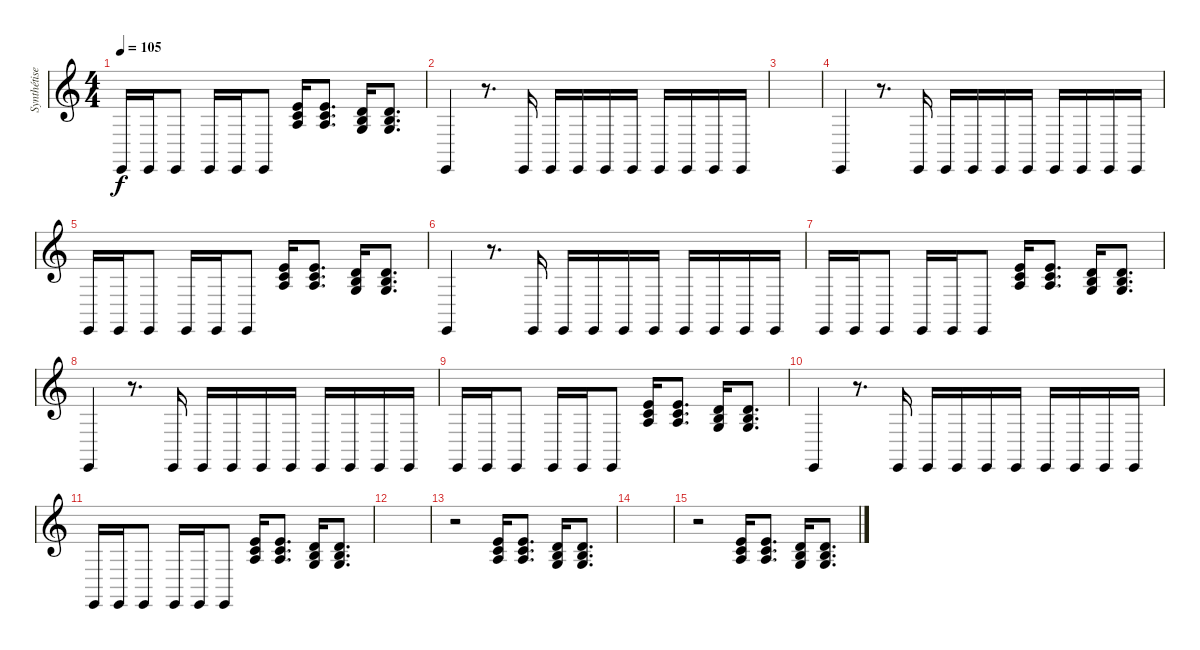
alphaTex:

\track ("Synthétiseur" "Synthétise") {instrument tangoaccordion}
\staff {score}
\tuning (E4 B3 G3 D3 A2 E2) {hide}
\ts (4 4)
\tempo 105
\clef g2
\ks c
0.6.16{dy f} 0.6.16 0.6.8 0.6.16 0.6.16 0.6.8 (0.1 1.2 2.3).16 (0.1 1.2 2.3).8{d} (3.2 4.3 5.4).16 (0.2 0.3 12.4).8{d} |
0.6.4 r.8{d} 0.6.16 0.6.16 0.6.16 0.6.16 0.6.16 0.6.16 0.6.16 0.6.16 0.6.16 |
|
0.6.4 r.8{d} 0.6.16 0.6.16 0.6.16 0.6.16 0.6.16 0.6.16 0.6.16 0.6.16 0.6.16 |
0.6.16 0.6.16 0.6.8 0.6.16 0.6.16 0.6.8 (0.1 1.2 2.3).16 (0.1 1.2 2.3).8{d} (3.2 4.3 5.4).16 (0.2 0.3 12.4).8{d} |
0.6.4 r.8{d} 0.6.16 0.6.16 0.6.16 0.6.16 0.6.16 0.6.16 0.6.16 0.6.16 0.6.16 |
0.6.16 0.6.16 0.6.8 0.6.16 0.6.16 0.6.8 (0.1 1.2 2.3).16 (0.1 1.2 2.3).8{d} (3.2 4.3 5.4).16 (0.2 0.3 12.4).8{d} |
0.6.4 r.8{d} 0.6.16 0.6.16 0.6.16 0.6.16 0.6.16 0.6.16 0.6.16 0.6.16 0.6.16 |
0.6.16 0.6.16 0.6.8 0.6.16 0.6.16 0.6.8 (0.1 1.2 2.3).16 (0.1 1.2 2.3).8{d} (3.2 4.3 5.4).16 (0.2 0.3 12.4).8{d} |
0.6.4 r.8{d} 0.6.16 0.6.16 0.6.16 0.6.16 0.6.16 0.6.16 0.6.16 0.6.16 0.6.16 |
0.6.16 0.6.16 0.6.8 0.6.16 0.6.16 0.6.8 (0.1 1.2 2.3).16 (0.1 1.2 2.3).8{d} (3.2 4.3 5.4).16 (0.2 0.3 12.4).8{d} |
|
r.2 (0.1 1.2 2.3).16 (0.1 1.2 2.3).8{d} (3.2 4.3 5.4).16 (0.2 0.3 12.4).8{d} |
|
r.2 (0.1 1.2 2.3).16 (0.1 1.2 2.3).8{d} (3.2 4.3 5.4).16 (0.2 0.3 12.4).8{d}
